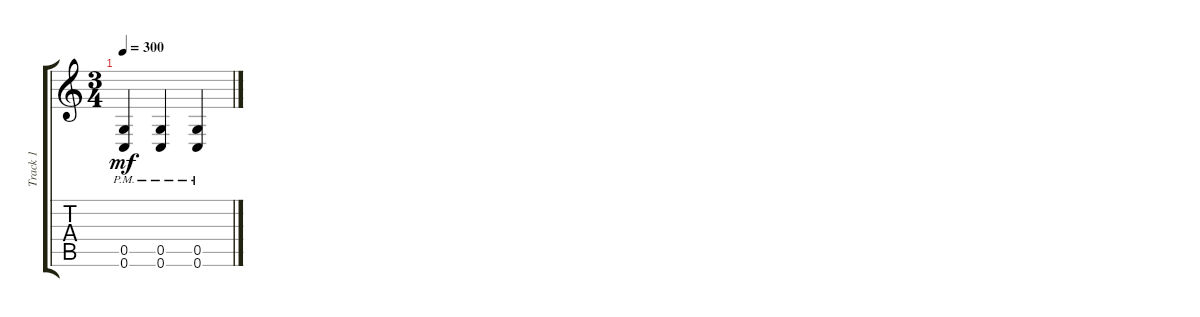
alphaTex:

\track ("Track 1" "Track 1") {instrument distortionguitar}
\staff {score tabs}
\tuning (D4 A3 F3 C3 G2 C2) {hide}
\ts (3 4)
\tempo 300
\clef g2
\ks c
(0.5{pm} 0.6{pm}).4{dy mf} (0.5{pm} 0.6{pm}).4 (0.5{pm} 0.6{pm}).4
